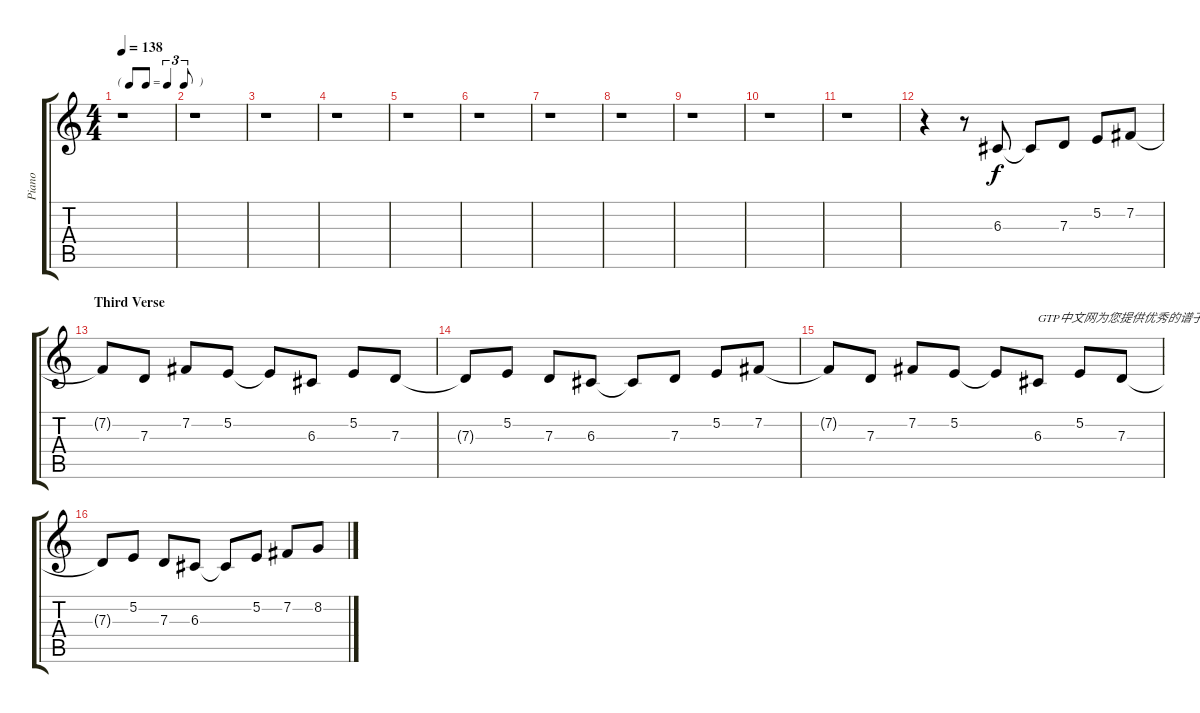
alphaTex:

\track ("Piano" "Piano") {instrument acousticgrandpiano}
\staff {score tabs}
\tuning (E4 B3 G3 D3 A2 E2) {hide}
\ts (4 4)
\tf triplet8th
\tempo 138
\clef g2
\ks c
r.1{dy f} |
r.1 |
r.1 |
r.1 |
r.1 |
r.1 |
r.1 |
r.1 |
r.1 |
r.1 |
r.1 |
r.4 r.8 6.3.8 6.3{t}.8 7.3.8 5.2.8 7.2.8 |
\section ("" "Third Verse")
7.2{t}.8 7.3.8 7.2.8 5.2.8 5.2{t}.8 6.3.8 5.2.8 7.3.8 |
7.3{t}.8 5.2.8 7.3.8 6.3.8 6.3{t}.8 7.3.8 5.2.8 7.2.8 |
7.2{t}.8 7.3.8 7.2.8 5.2.8 5.2{t}.8 6.3.8{txt "GTP中文网为您提供优秀的谱子"} 5.2.8 7.3.8 |
7.3{t}.8 5.2.8 7.3.8 6.3.8 6.3{t}.8 5.2.8 7.2.8 8.2.8
